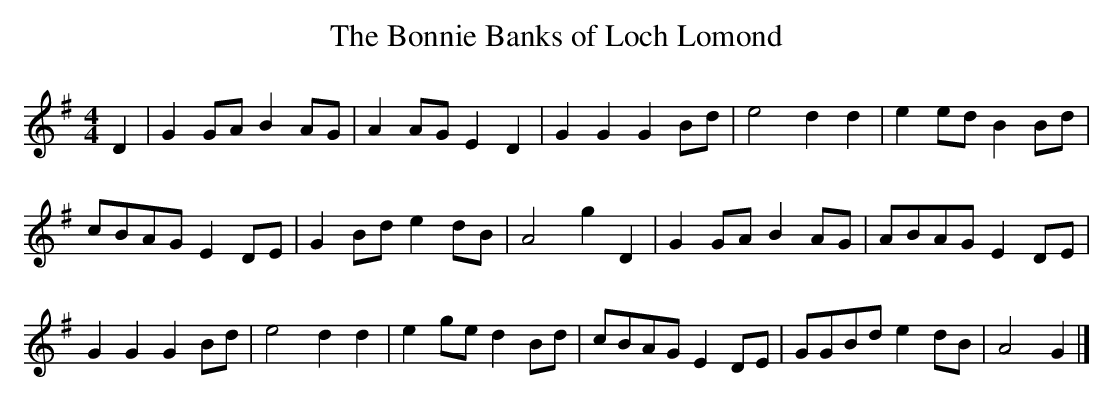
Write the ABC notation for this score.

X:1
T:The Bonnie Banks of Loch Lomond
M:4/4
L:1/8
K:G
D2|G2 GA B2 AG|A2 AG E2 D2|G2 G2 G2 Bd|e4 d2 d2|e2 ed B2 Bd|
cBAG E2 DE|G2 Bd e2 dB|A4 g2 D2|G2 GA B2 AG|ABAG E2 DE|
G2 G2 G2 Bd|e4 d2 d2|e2 ge d2 Bd|cBAG E2 DE|GGBd e2 dB|A4 G2|]
